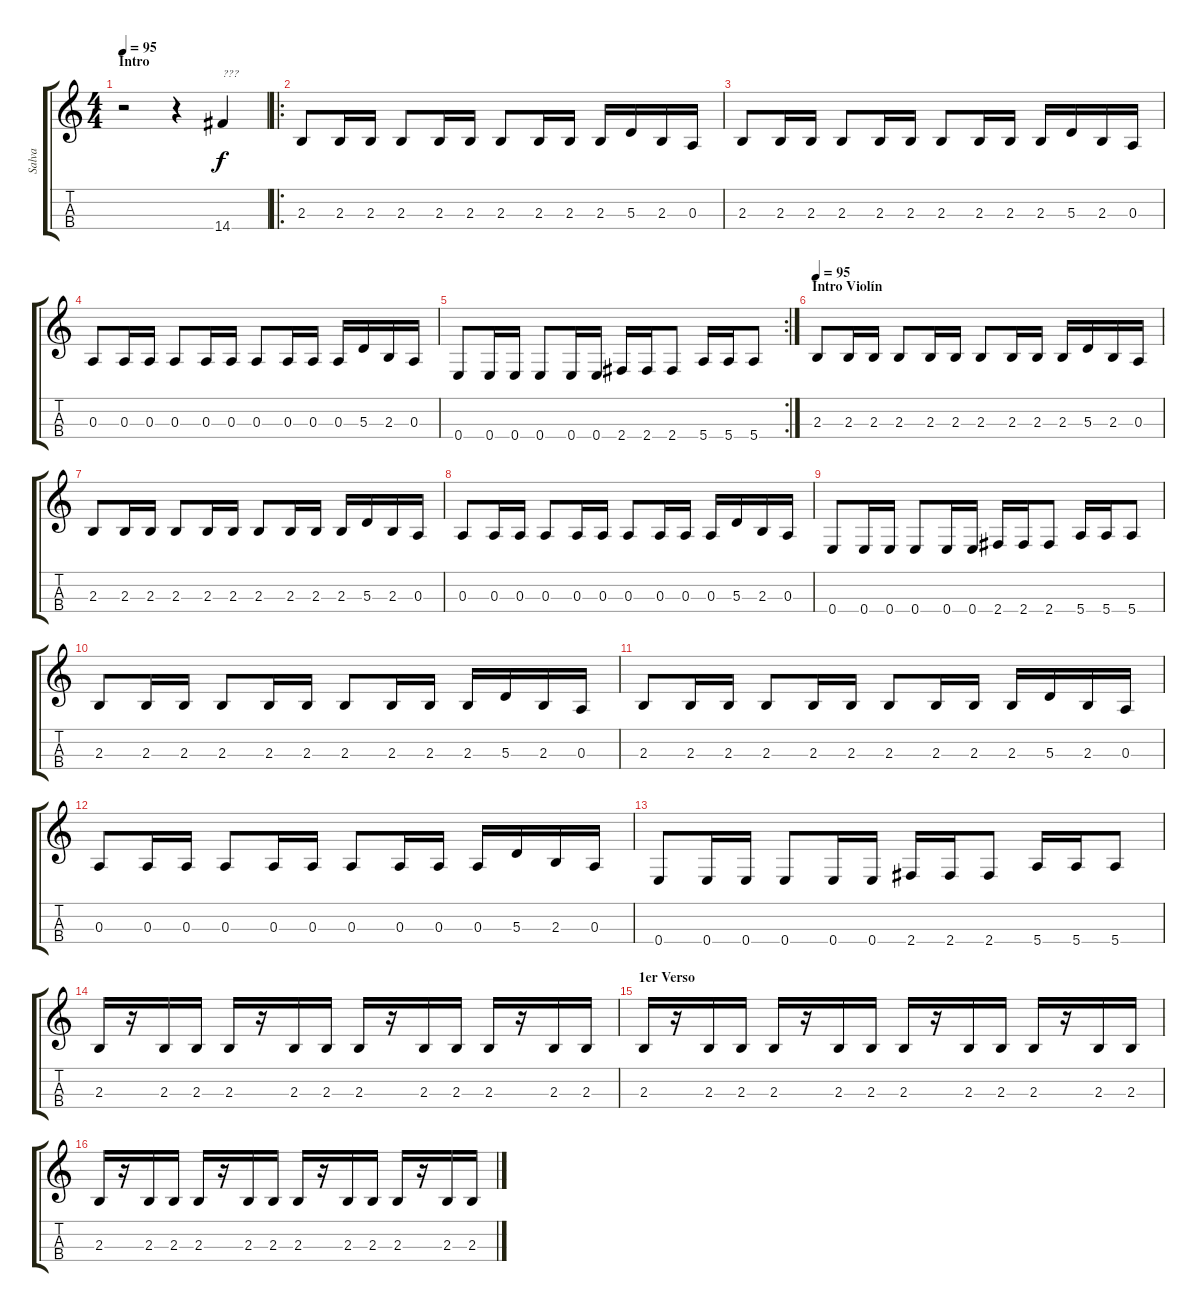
\track ("Salva" "Salva") {instrument electricbassfinger}
\staff {score tabs}
\tuning (G3 D3 A2 E2) {hide}
\ts (4 4)
\section ("" "Intro")
\tempo 95
\clef g2
\ks c
r.2{dy f instrument electricbassfinger} r.4 14.4.4{txt "???"} |
\ro
2.3.8 2.3.16 2.3.16 2.3.8 2.3.16 2.3.16 2.3.8 2.3.16 2.3.16 2.3.16 5.3.16 2.3.16 0.3.16 |
2.3.8 2.3.16 2.3.16 2.3.8 2.3.16 2.3.16 2.3.8 2.3.16 2.3.16 2.3.16 5.3.16 2.3.16 0.3.16 |
0.3.8 0.3.16 0.3.16 0.3.8 0.3.16 0.3.16 0.3.8 0.3.16 0.3.16 0.3.16 5.3.16 2.3.16 0.3.16 |
\rc 2
0.4.8 0.4.16 0.4.16 0.4.8 0.4.16 0.4.16 2.4.16 2.4.16 2.4.8 5.4.16 5.4.16 5.4.8 |
\section ("" "Intro Violín")
\tempo 95
2.3.8 2.3.16 2.3.16 2.3.8 2.3.16 2.3.16 2.3.8 2.3.16 2.3.16 2.3.16 5.3.16 2.3.16 0.3.16 |
2.3.8 2.3.16 2.3.16 2.3.8 2.3.16 2.3.16 2.3.8 2.3.16 2.3.16 2.3.16 5.3.16 2.3.16 0.3.16 |
0.3.8 0.3.16 0.3.16 0.3.8 0.3.16 0.3.16 0.3.8 0.3.16 0.3.16 0.3.16 5.3.16 2.3.16 0.3.16 |
0.4.8 0.4.16 0.4.16 0.4.8 0.4.16 0.4.16 2.4.16 2.4.16 2.4.8 5.4.16 5.4.16 5.4.8 |
2.3.8 2.3.16 2.3.16 2.3.8 2.3.16 2.3.16 2.3.8 2.3.16 2.3.16 2.3.16 5.3.16 2.3.16 0.3.16 |
2.3.8 2.3.16 2.3.16 2.3.8 2.3.16 2.3.16 2.3.8 2.3.16 2.3.16 2.3.16 5.3.16 2.3.16 0.3.16 |
0.3.8 0.3.16 0.3.16 0.3.8 0.3.16 0.3.16 0.3.8 0.3.16 0.3.16 0.3.16 5.3.16 2.3.16 0.3.16 |
0.4.8 0.4.16 0.4.16 0.4.8 0.4.16 0.4.16 2.4.16 2.4.16 2.4.8 5.4.16 5.4.16 5.4.8 |
2.3.16 r.16 2.3.16 2.3.16 2.3.16 r.16 2.3.16 2.3.16 2.3.16 r.16 2.3.16 2.3.16 2.3.16 r.16 2.3.16 2.3.16 |
\section ("" "1er Verso")
2.3.16 r.16 2.3.16 2.3.16 2.3.16 r.16 2.3.16 2.3.16 2.3.16 r.16 2.3.16 2.3.16 2.3.16 r.16 2.3.16 2.3.16 |
2.3.16 r.16 2.3.16 2.3.16 2.3.16 r.16 2.3.16 2.3.16 2.3.16 r.16 2.3.16 2.3.16 2.3.16 r.16 2.3.16 2.3.16
